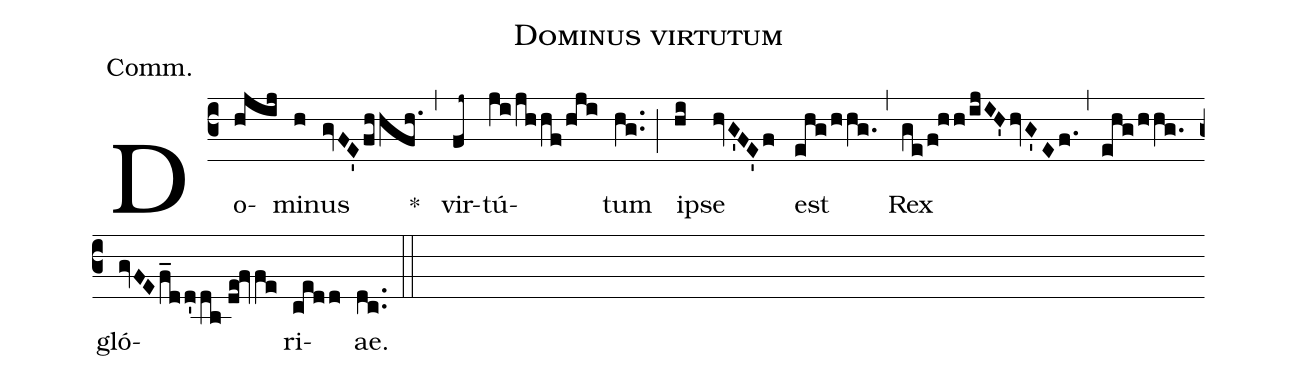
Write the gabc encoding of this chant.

name:Dominus virtutum;
annotation:Comm.;
mode:3;
office-part:Communion;
%%
(c3) Do(hjij)mi(h)nus(gvFE'fhhfh.) *(,)
vir(fj~)tú(ji/jhhf/hji)tum(hg..) (;)
ip(hi)se(hvG'FE'f) est(ehg/hhg.) (,)
Rex(ge/f!hh/ijIH'hvG'Ef.) (,)
(ehg/hhg.) gló(gvFEf_dd'db//de!fvfe)ri(cedd)ae.(dc..) (::)
